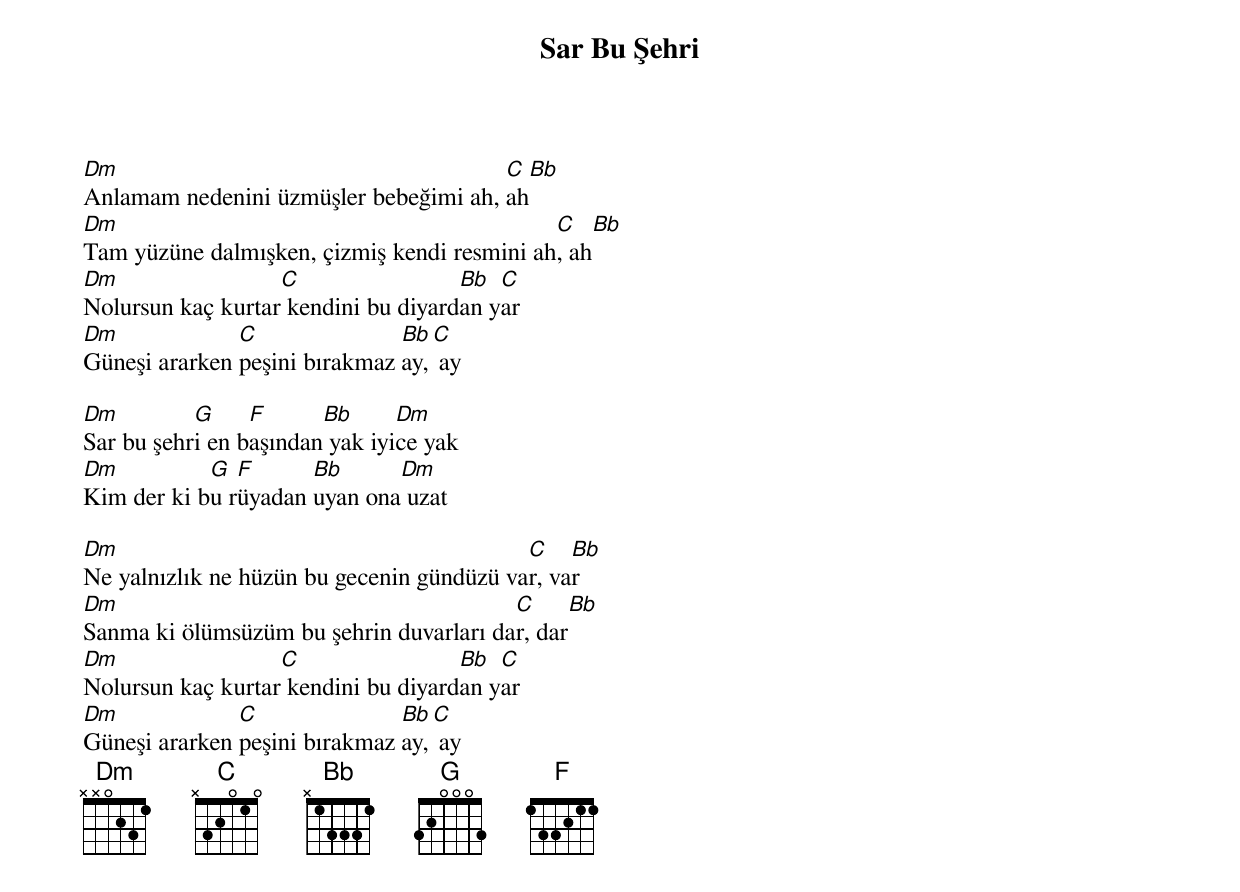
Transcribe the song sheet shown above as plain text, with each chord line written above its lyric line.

{title: Sar Bu Şehri}
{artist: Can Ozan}

Dm                                     C   Bb
Anlamam nedenini üzmüşler bebeğimi ah, ah
Dm                                           C   Bb
Tam yüzüne dalmışken, çizmiş kendi resmini ah, ah
Dm                 C                 Bb  C
Nolursun kaç kurtar kendini bu diyardan yar
Dm             C               Bb C
Güneşi ararken peşini bırakmaz ay, ay

Dm         G     F      Bb      Dm
Sar bu şehri en başından yak iyice yak
Dm          G  F      Bb      Dm
Kim der ki bu rüyadan uyan ona uzat

Dm                                         C    Bb
Ne yalnızlık ne hüzün bu gecenin gündüzü var, var
Dm                                       C     Bb
Sanma ki ölümsüzüm bu şehrin duvarları dar, dar
Dm                 C                 Bb  C
Nolursun kaç kurtar kendini bu diyardan yar
Dm             C               Bb C
Güneşi ararken peşini bırakmaz ay, ay
